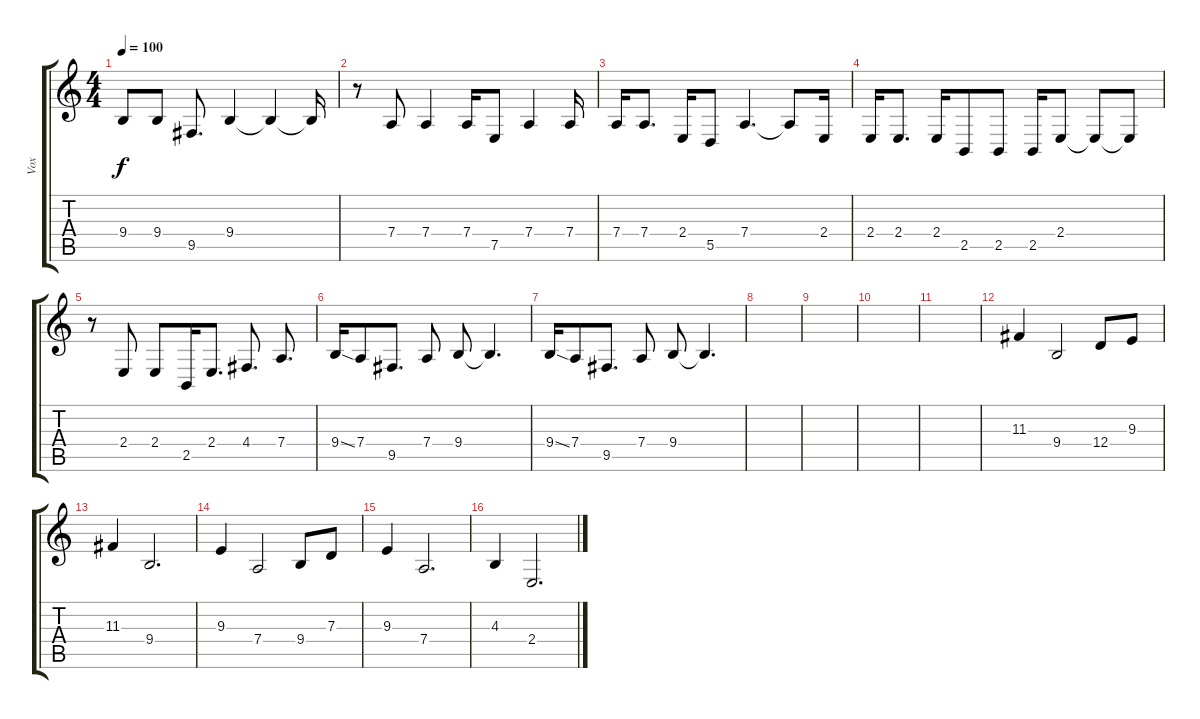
\track ("Vox" "Vox") {instrument cello}
\staff {score tabs}
\tuning (E4 B3 G3 D3 A2 E2) {hide}
\ts (4 4)
\tempo 100
\clef g2
\ks c
9.4.8{dy f} 9.4.8 9.5.8{d} 9.4.4 9.4{t}.4 9.4{t}.16 |
r.8 7.4.8 7.4.4 7.4.16 7.5.8 7.4.4 7.4.16 |
7.4.16 7.4.8{d} 2.4.16 5.5.8 7.4.4{d} 7.4{t}.8 2.4.16 |
2.4.16 2.4.8{d} 2.4.16 2.5.8 2.5.8 2.5.16 2.4.8 2.4{t}.8 2.4{t}.8 |
r.8 2.4.8 2.4.8 2.5.16 2.4.8{d} 4.4.8{d} 7.4.8{d} |
9.4{ss}.16 7.4.8 9.5.8{d} 7.4.8 9.4.8 9.4{t}.4{d} |
9.4{ss}.16 7.4.8 9.5.8{d} 7.4.8 9.4.8 9.4{t}.4{d} |
|
|
|
|
11.3.4 9.4.2 12.4.8 9.3.8 |
11.3.4 9.4.2{d} |
9.3.4 7.4.2 9.4.8 7.3.8 |
9.3.4 7.4.2{d} |
4.3.4 2.4.2{d}
